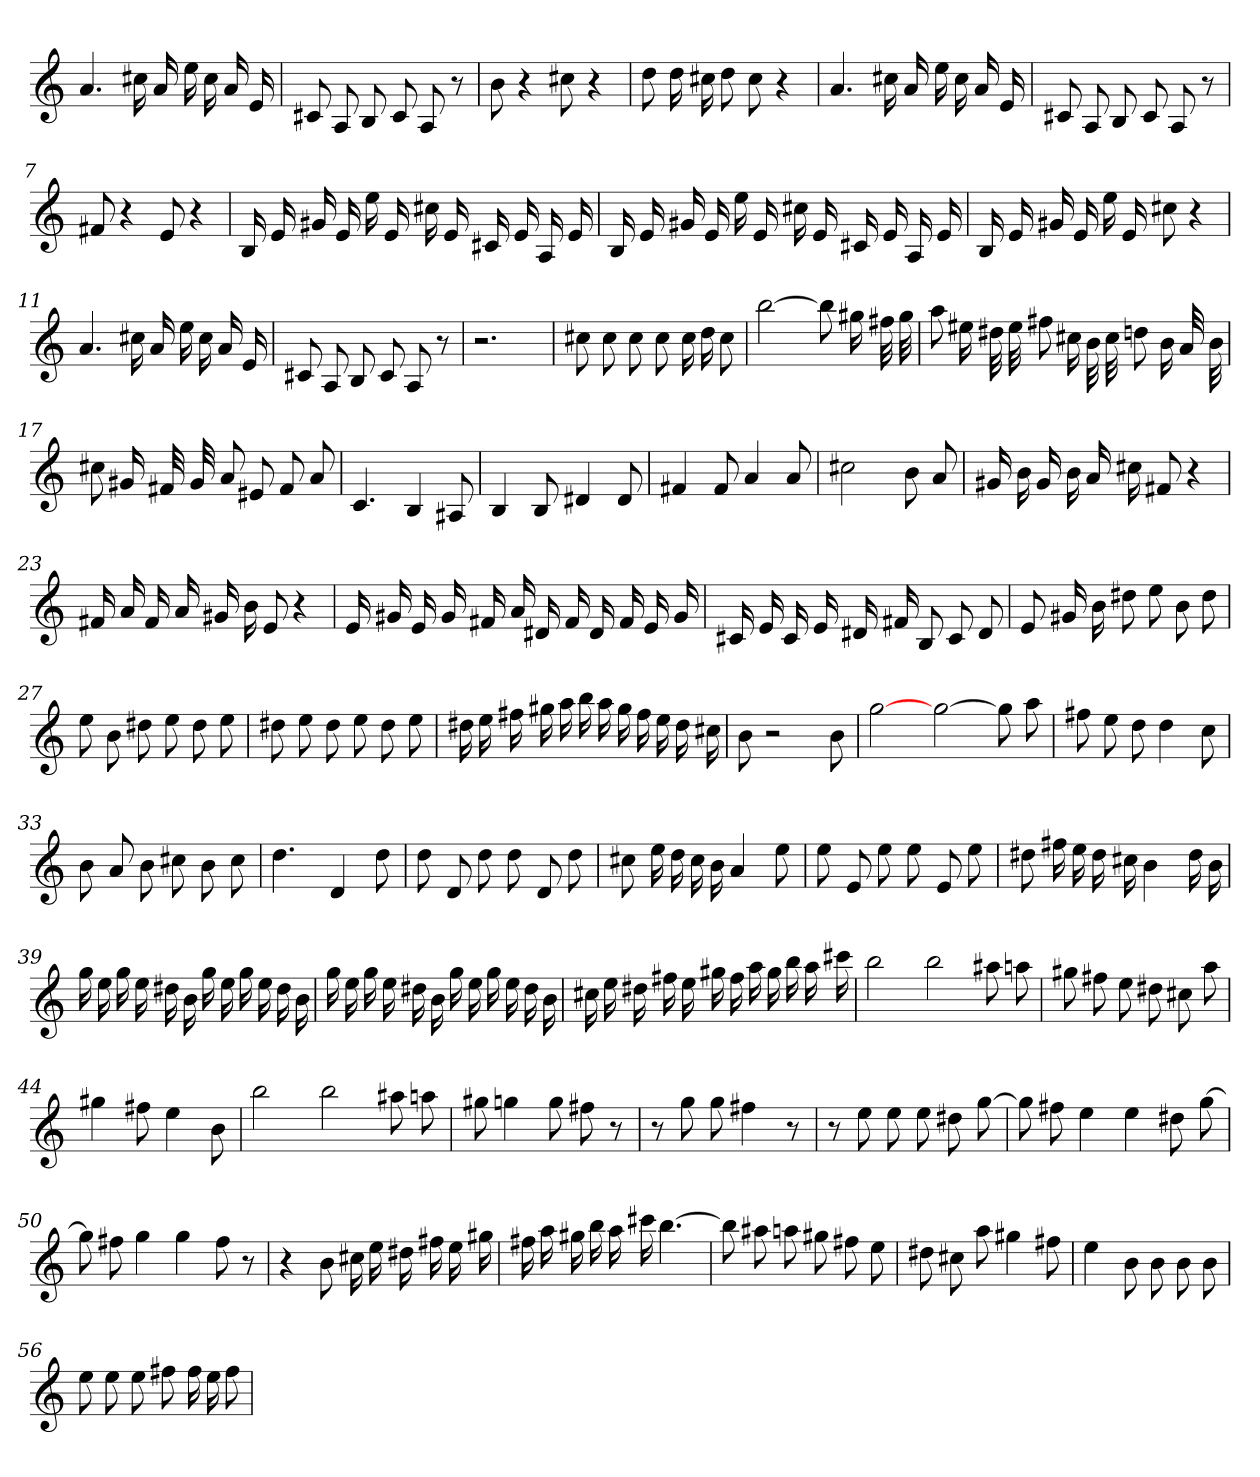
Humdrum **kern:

**kern
*part1
*staff1
=
4.a
16cc#X
16a
16ee
16cc#
16a
16e
=2
8c#X
8A
8B
8c#
8A
8r
=3
8b
4r
8cc#X
4r
=4
8dd
16dd
16cc#X
8dd
8cc#
4r
=5
4.a
16cc#X
16a
16ee
16cc#
16a
16e
=6
8c#X
8A
8B
8c#
8A
8r
=7
8f#X
4r
8e
4r
=8
16B
16e
16g#X
16e
16ee
16e
16cc#X
16e
16c#X
16e
16A
16e
=9
16B
16e
16g#X
16e
16ee
16e
16cc#X
16e
16c#X
16e
16A
16e
=10
16B
16e
16g#X
16e
16ee
16e
8cc#X
4r
=11
4.a
16cc#X
16a
16ee
16cc#
16a
16e
=12
8c#X
8A
8B
8c#
8A
8r
=13
2.r
=14
8cc#X
8cc#
8cc#
8cc#
16cc#
16dd
8cc#
=15
[2bb
8bb]
16gg#X
32ff#X
32gg#
=16
8aa
16ee#X
32dd#X
32ee#
8ff#X
16cc#X
32b
32cc#
8ddn
16b
32a
32b
=17
8cc#X
16g#X
32f#X
32g#
8a
8e#X
8f#
8a
=18
4.c
4B
8A#X
=19
4B
8B
4d#X
8d#
=20
4f#X
8f#
4a
8a
=21
2cc#X
8b
8a
=22
16g#X
16b
16g#
16b
16a
16cc#X
8f#X
4r
=23
16f#X
16a
16f#
16a
16g#X
16b
8e
4r
=24
16e
16g#X
16e
16g#
16f#X
16a
16d#X
16f#
16d#
16f#
16e
16g#
=25
16c#X
16e
16c#
16e
16d#X
16f#X
8B
8c#
8d#
=26
8e
16g#X
16b
8dd#X
8ee
8b
8dd#
=27
8ee
8b
8dd#X
8ee
8dd#
8ee
=28
8dd#X
8ee
8dd#
8ee
8dd#
8ee
=29
16dd#X
16ee
16ff#X
16gg#X
16aa
16bb
16aa
16gg#
16ff#
16ee
16dd#
16cc#X
=30
8b
2r
8b
=31
[2gg
[2gg
8gg]
8aa
=32
8ff#X
8ee
8dd
4dd
8cc
=33
8b
8a
8b
8cc#X
8b
8cc#
=34
4.dd
4d
8dd
=35
8dd
8d
8dd
8dd
8d
8dd
=36
8cc#X
16ee
16dd
16cc#
16b
4a
8ee
=37
8ee
8e
8ee
8ee
8e
8ee
=38
8dd#X
16ff#X
16ee
16dd#
16cc#X
4b
16dd#
16b
=39
16gg
16ee
16gg
16ee
16dd#X
16b
16gg
16ee
16gg
16ee
16dd#
16b
=40
16gg
16ee
16gg
16ee
16dd#X
16b
16gg
16ee
16gg
16ee
16dd#
16b
=41
16cc#X
16ee
16dd#X
16ff#X
16ee
16gg#X
16ff#
16aa
16gg#
16bb
16aa
16ccc#X
=42
2bb
2bb
8aa#X
8aan
=43
8gg#X
8ff#X
8ee
8dd#X
8cc#X
8aa
=44
4gg#X
8ff#X
4ee
8b
=45
2bb
2bb
8aa#X
8aan
=46
8gg#X
4ggn
8gg
8ff#X
8r
=47
8r
8gg
8gg
4ff#X
8r
=48
8r
8ee
8ee
8ee
8dd#X
[8gg
=49
8gg]
8ff#X
4ee
4ee
8dd#X
[8gg
=50
8gg]
8ff#X
4gg
4gg
8ff#
8r
=51
4r
8b
16cc#X
16ee
16dd#X
16ff#X
16ee
16gg#X
=52
16ff#X
16aa
16gg#X
16bb
16aa
16ccc#X
[4.bb
=53
8bb]
8aa#X
8aan
8gg#X
8ff#X
8ee
=54
8dd#X
8cc#X
8aa
4gg#X
8ff#X
=55
4ee
8b
8b
8b
8b
=56
8ee
8ee
8ee
8ff#X
16ff#
16ee
8ff#
=
*-
